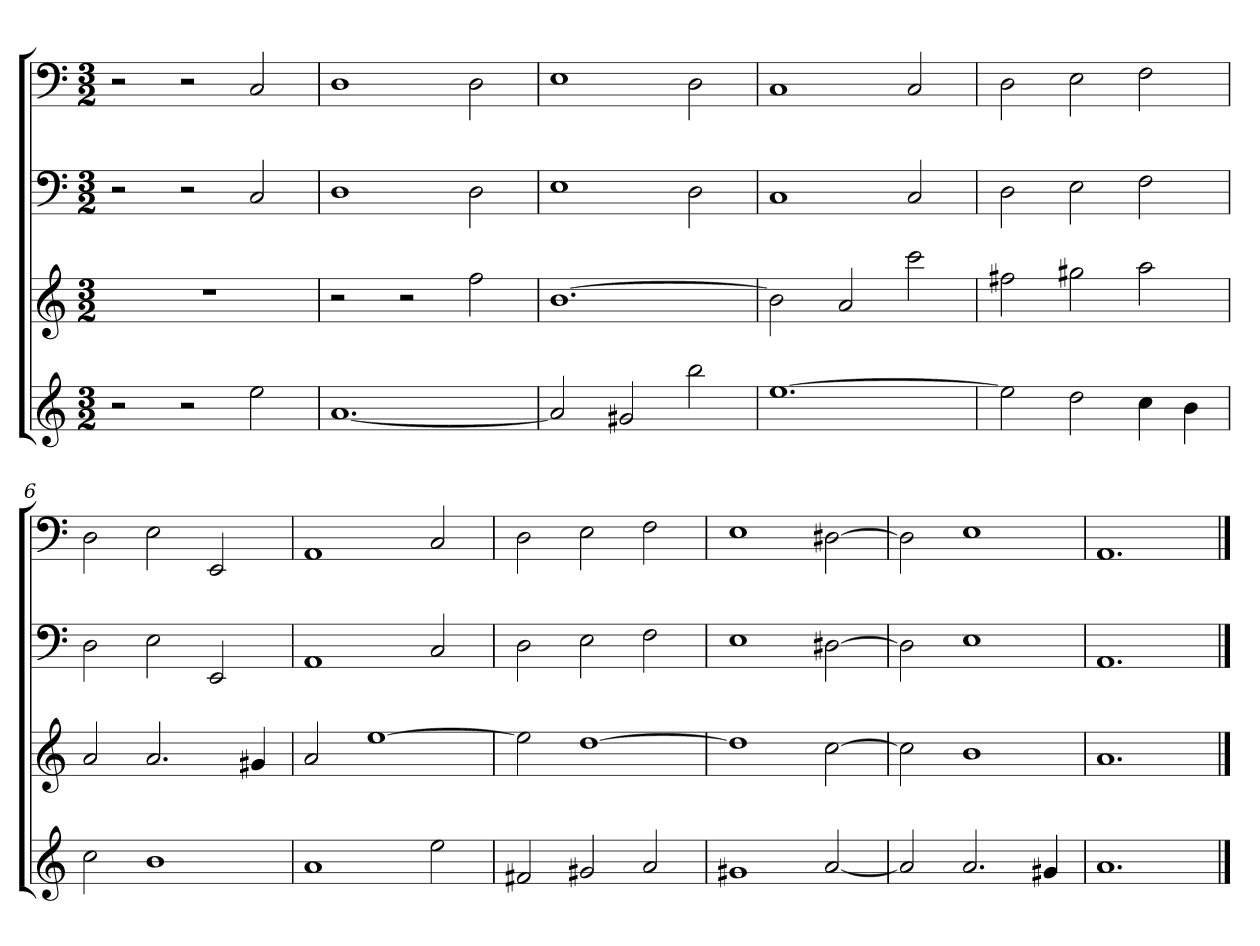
**kern	**kern	**kern	**kern
*part4	*part3	*part2	*part1
*staff4	*staff3	*staff2	*staff1
*k[]	*k[]	*k[]	*k[]
*a:	*a:	*a:	*a:
*M3/2	*M3/2	*M3/2	*M3/2
=1	=1	=1	=1
2r	1.r	2r	2r
2r	.	2r	2r
2ee	.	2C	2C
=2	=2	=2	=2
[1.a	2r	1D	1D
.	2r	.	.
.	2ff	2D	2D
=3	=3	=3	=3
2a]	[1.b	1E	1E
2g#X	.	.	.
2bb	.	2D	2D
=4	=4	=4	=4
[1.ee	2b]	1C	1C
.	2a	.	.
.	2ccc	2C	2C
=5	=5	=5	=5
2ee]	2ff#X	2D	2D
2dd	2gg#X	2E	2E
4cc	2aa	2F	2F
4b	.	.	.
=6	=6	=6	=6
2cc	2a	2D	2D
1b	2.a	2E	2E
.	.	2EE	2EE
.	4g#X	.	.
=7	=7	=7	=7
1a	2a	1AA	1AA
.	[1ee	.	.
2ee	.	2C	2C
=8	=8	=8	=8
2f#X	2ee]	2D	2D
2g#X	[1dd	2E	2E
2a	.	2F	2F
=9	=9	=9	=9
1g#X	1dd]	1E	1E
[2a	[2cc	[2D#X	[2D#X
=10	=10	=10	=10
2a]	2cc]	2D#]	2D#]
2.a	1b	1E	1E
4g#X	.	.	.
=11	=11	=11	=11
1.a	1.a	1.AA	1.AA
==	==	==	==
*-	*-	*-	*-
